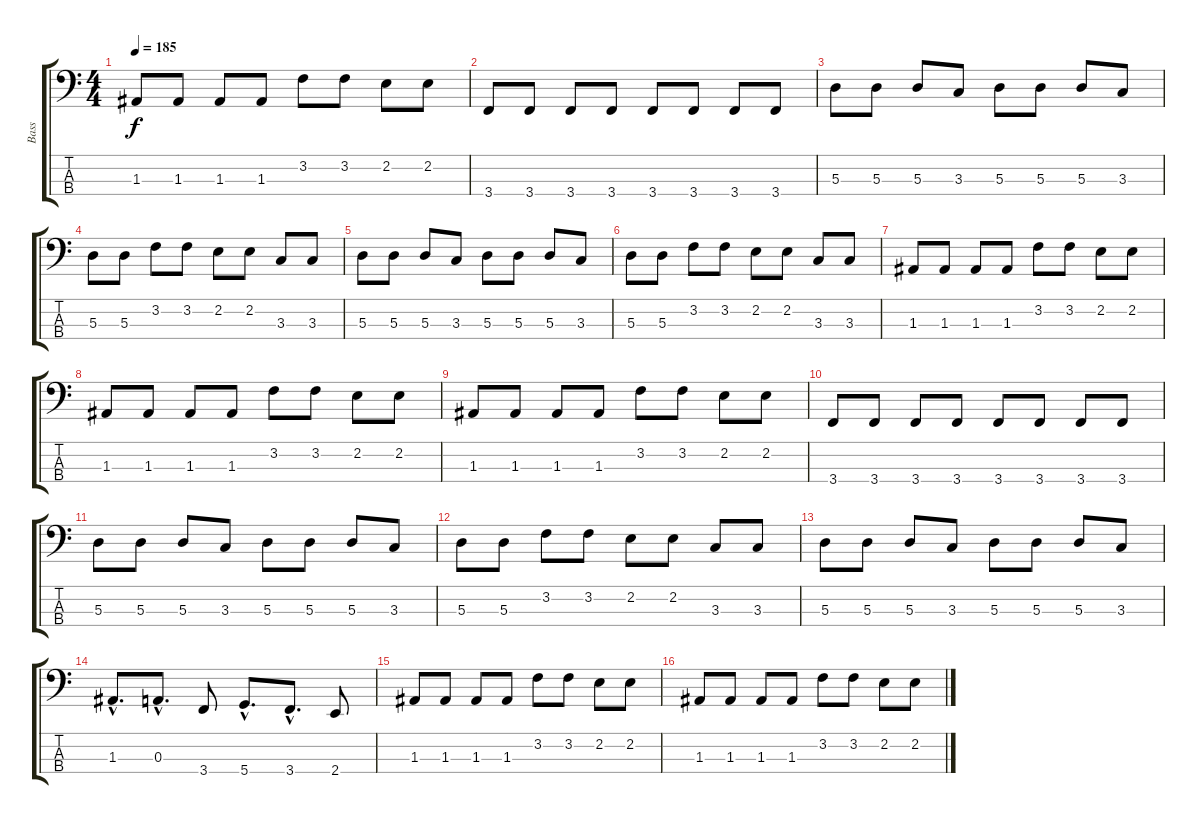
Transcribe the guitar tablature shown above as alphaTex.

\track ("Bass" "Bass") {instrument electricbassfinger}
\staff {score tabs}
\tuning (G2 D2 A1 D1) {hide}
\ts (4 4)
\tempo 185
\clef f4
\ks c
1.3.8{dy f} 1.3.8 1.3.8 1.3.8 3.2.8 3.2.8 2.2.8 2.2.8 |
3.4.8 3.4.8 3.4.8 3.4.8 3.4.8 3.4.8 3.4.8 3.4.8 |
5.3.8 5.3.8 5.3.8 3.3.8 5.3.8 5.3.8 5.3.8 3.3.8 |
5.3.8 5.3.8 3.2.8 3.2.8 2.2.8 2.2.8 3.3.8 3.3.8 |
5.3.8 5.3.8 5.3.8 3.3.8 5.3.8 5.3.8 5.3.8 3.3.8 |
5.3.8 5.3.8 3.2.8 3.2.8 2.2.8 2.2.8 3.3.8 3.3.8 |
1.3.8 1.3.8 1.3.8 1.3.8 3.2.8 3.2.8 2.2.8 2.2.8 |
1.3.8 1.3.8 1.3.8 1.3.8 3.2.8 3.2.8 2.2.8 2.2.8 |
1.3.8 1.3.8 1.3.8 1.3.8 3.2.8 3.2.8 2.2.8 2.2.8 |
3.4.8 3.4.8 3.4.8 3.4.8 3.4.8 3.4.8 3.4.8 3.4.8 |
5.3.8 5.3.8 5.3.8 3.3.8 5.3.8 5.3.8 5.3.8 3.3.8 |
5.3.8 5.3.8 3.2.8 3.2.8 2.2.8 2.2.8 3.3.8 3.3.8 |
5.3.8 5.3.8 5.3.8 3.3.8 5.3.8 5.3.8 5.3.8 3.3.8 |
1.3{hac}.8{d} 0.3{hac}.8{d} 3.4.8 5.4{hac}.8{d} 3.4{hac}.8{d} 2.4.8 |
1.3.8 1.3.8 1.3.8 1.3.8 3.2.8 3.2.8 2.2.8 2.2.8 |
1.3.8 1.3.8 1.3.8 1.3.8 3.2.8 3.2.8 2.2.8 2.2.8
